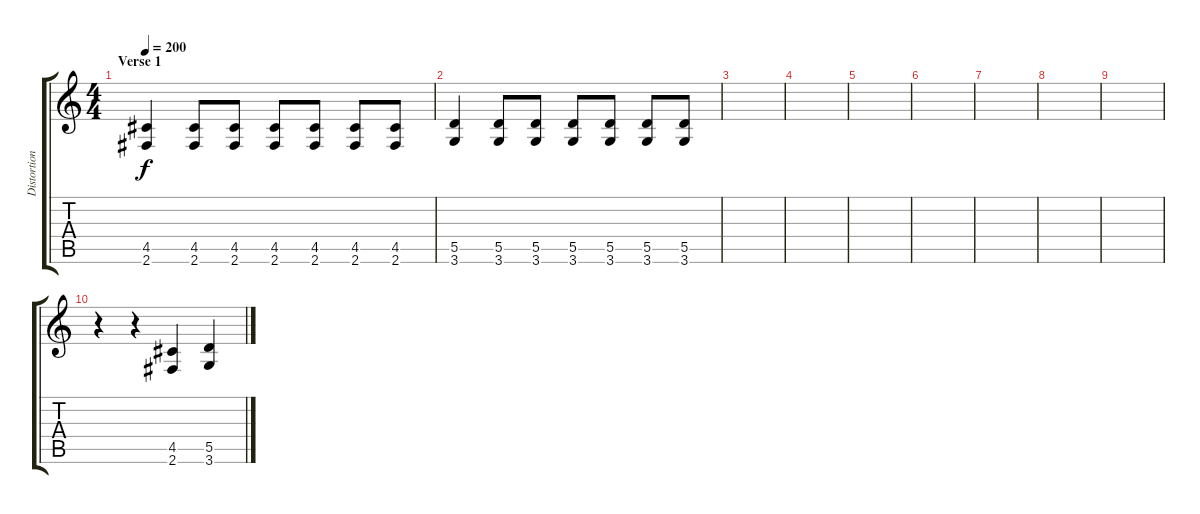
\track ("Distortion Guitar " "Distortion") {instrument distortionguitar}
\staff {score tabs}
\tuning (E4 B3 G3 D3 A2 E2) {hide}
\ts (4 4)
\section ("" "Verse 1")
\tempo 200
\clef g2
\ks c
(4.5 2.6).4{dy f} (4.5 2.6).8 (4.5 2.6).8 (4.5 2.6).8 (4.5 2.6).8 (4.5 2.6).8 (4.5 2.6).8 |
(5.5 3.6).4 (5.5 3.6).8 (5.5 3.6).8 (5.5 3.6).8 (5.5 3.6).8 (5.5 3.6).8 (5.5 3.6).8 |
|
|
|
|
|
|
|
r.4 r.4 (4.5 2.6).4 (5.5 3.6).4
